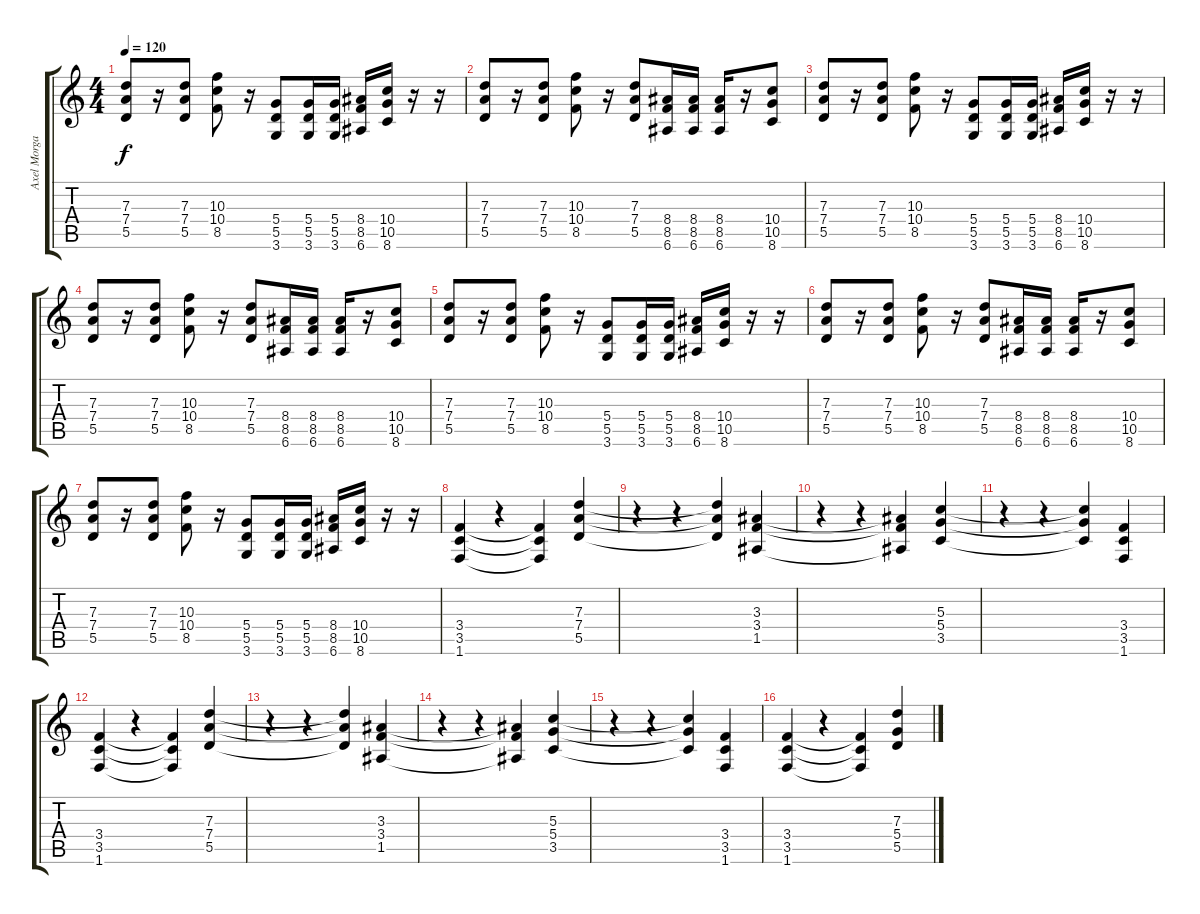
\track ("Axel Morgan" "Axel Morga") {instrument distortionguitar}
\staff {score tabs}
\tuning (E4 B3 G3 D3 A2 E2) {hide}
\ts (4 4)
\tempo 120
\clef g2
\ks c
(7.3 7.4 5.5).8{dy f} r.16 (7.3 7.4 5.5).8 (10.3 10.4 8.5).8 r.16 (5.4 5.5 3.6).8 (5.4 5.5 3.6).16 (5.4 5.5 3.6).16 (8.4 8.5 6.6).16 (10.4 10.5 8.6).16 r.16 r.16 |
(7.3 7.4 5.5).8 r.16 (7.3 7.4 5.5).8 (10.3 10.4 8.5).8 r.16 (7.3 7.4 5.5).8 (8.4 8.5 6.6).16 (8.4 8.5 6.6).16 (8.4 8.5 6.6).16 r.16 (10.4 10.5 8.6).8 |
(7.3 7.4 5.5).8 r.16 (7.3 7.4 5.5).8 (10.3 10.4 8.5).8 r.16 (5.4 5.5 3.6).8 (5.4 5.5 3.6).16 (5.4 5.5 3.6).16 (8.4 8.5 6.6).16 (10.4 10.5 8.6).16 r.16 r.16 |
(7.3 7.4 5.5).8 r.16 (7.3 7.4 5.5).8 (10.3 10.4 8.5).8 r.16 (7.3 7.4 5.5).8 (8.4 8.5 6.6).16 (8.4 8.5 6.6).16 (8.4 8.5 6.6).16 r.16 (10.4 10.5 8.6).8 |
(7.3 7.4 5.5).8 r.16 (7.3 7.4 5.5).8 (10.3 10.4 8.5).8 r.16 (5.4 5.5 3.6).8 (5.4 5.5 3.6).16 (5.4 5.5 3.6).16 (8.4 8.5 6.6).16 (10.4 10.5 8.6).16 r.16 r.16 |
(7.3 7.4 5.5).8 r.16 (7.3 7.4 5.5).8 (10.3 10.4 8.5).8 r.16 (7.3 7.4 5.5).8 (8.4 8.5 6.6).16 (8.4 8.5 6.6).16 (8.4 8.5 6.6).16 r.16 (10.4 10.5 8.6).8 |
(7.3 7.4 5.5).8 r.16 (7.3 7.4 5.5).8 (10.3 10.4 8.5).8 r.16 (5.4 5.5 3.6).8 (5.4 5.5 3.6).16 (5.4 5.5 3.6).16 (8.4 8.5 6.6).16 (10.4 10.5 8.6).16 r.16 r.16 |
(3.4 3.5 1.6).4 r.4 (3.4{t} 3.5{t} 1.6{t}).4 (7.3 7.4 5.5).4 |
r.4 r.4 (7.3{t} 7.4{t} 5.5{t}).4 (3.3 3.4 1.5).4 |
r.4 r.4 (3.3{t} 3.4{t} 1.5{t}).4 (5.3 5.4 3.5).4 |
r.4 r.4 (5.3{t} 5.4{t} 3.5{t}).4 (3.4 3.5 1.6).4 |
(3.4 3.5 1.6).4 r.4 (3.4{t} 3.5{t} 1.6{t}).4 (7.3 7.4 5.5).4 |
r.4 r.4 (7.3{t} 7.4{t} 5.5{t}).4 (3.3 3.4 1.5).4 |
r.4 r.4 (3.3{t} 3.4{t} 1.5{t}).4 (5.3 5.4 3.5).4 |
r.4 r.4 (5.3{t} 5.4{t} 3.5{t}).4 (3.4 3.5 1.6).4 |
(3.4 3.5 1.6).4 r.4 (3.4{t} 3.5{t} 1.6{t}).4 (7.3 5.4 5.5).4
